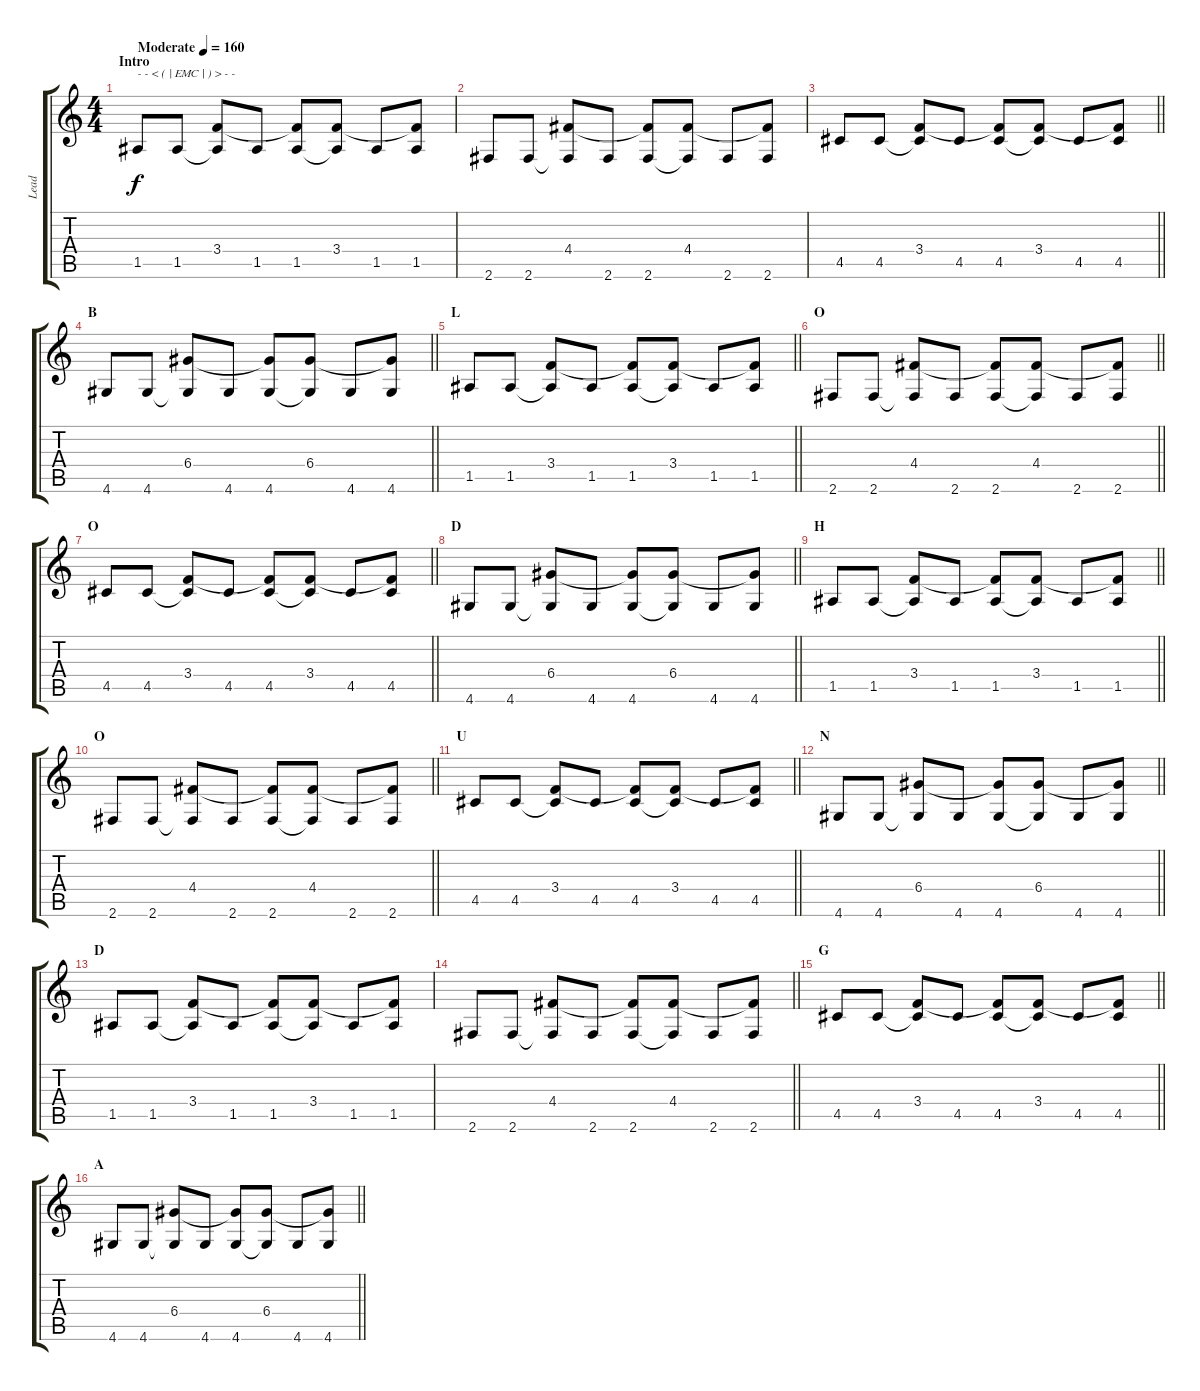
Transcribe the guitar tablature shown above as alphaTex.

\track ("Lead" "Lead") {instrument overdrivenguitar}
\staff {score tabs}
\tuning (E4 B3 G3 D3 A2 E2) {hide}
\ts (4 4)
\section ("" "Intro")
\tempo (160 "Moderate")
\clef g2
\ks c
1.5.8{txt "- - < ( | EMC | ) > - - " dy f instrument overdrivenguitar} 1.5.8 (3.4 1.5{t}).8 1.5.8 (3.4{t} 1.5).8 (3.4 1.5{t}).8 1.5.8 (3.4{t} 1.5).8 |
2.6.8 2.6.8 (4.4 2.6{t}).8 2.6.8 (4.4{t} 2.6).8 (4.4 2.6{t}).8 2.6.8 (4.4{t} 2.6).8 |
\barLineRight lightlight
4.5.8 4.5.8 (3.4 4.5{t}).8 4.5.8 (3.4{t} 4.5).8 (3.4 4.5{t}).8 4.5.8 (3.4{t} 4.5).8 |
\section ("" "B")
\barLineRight lightlight
4.6.8 4.6.8 (6.4 4.6{t}).8 4.6.8 (6.4{t} 4.6).8 (6.4 4.6{t}).8 4.6.8 (6.4{t} 4.6).8 |
\section ("" "L")
\barLineRight lightlight
1.5.8 1.5.8 (3.4 1.5{t}).8 1.5.8 (3.4{t} 1.5).8 (3.4 1.5{t}).8 1.5.8 (3.4{t} 1.5).8 |
\section ("" "O")
\barLineRight lightlight
2.6.8 2.6.8 (4.4 2.6{t}).8 2.6.8 (4.4{t} 2.6).8 (4.4 2.6{t}).8 2.6.8 (4.4{t} 2.6).8 |
\section ("" "O")
\barLineRight lightlight
4.5.8 4.5.8 (3.4 4.5{t}).8 4.5.8 (3.4{t} 4.5).8 (3.4 4.5{t}).8 4.5.8 (3.4{t} 4.5).8 |
\section ("" "D")
\barLineRight lightlight
4.6.8 4.6.8 (6.4 4.6{t}).8 4.6.8 (6.4{t} 4.6).8 (6.4 4.6{t}).8 4.6.8 (6.4{t} 4.6).8 |
\section ("" "H")
\barLineRight lightlight
1.5.8 1.5.8 (3.4 1.5{t}).8 1.5.8 (3.4{t} 1.5).8 (3.4 1.5{t}).8 1.5.8 (3.4{t} 1.5).8 |
\section ("" "O")
\barLineRight lightlight
2.6.8 2.6.8 (4.4 2.6{t}).8 2.6.8 (4.4{t} 2.6).8 (4.4 2.6{t}).8 2.6.8 (4.4{t} 2.6).8 |
\section ("" "U")
\barLineRight lightlight
4.5.8 4.5.8 (3.4 4.5{t}).8 4.5.8 (3.4{t} 4.5).8 (3.4 4.5{t}).8 4.5.8 (3.4{t} 4.5).8 |
\section ("" "N")
\barLineRight lightlight
4.6.8 4.6.8 (6.4 4.6{t}).8 4.6.8 (6.4{t} 4.6).8 (6.4 4.6{t}).8 4.6.8 (6.4{t} 4.6).8 |
\section ("" "D")
1.5.8 1.5.8 (3.4 1.5{t}).8 1.5.8 (3.4{t} 1.5).8 (3.4 1.5{t}).8 1.5.8 (3.4{t} 1.5).8 |
\barLineRight lightlight
2.6.8 2.6.8 (4.4 2.6{t}).8 2.6.8 (4.4{t} 2.6).8 (4.4 2.6{t}).8 2.6.8 (4.4{t} 2.6).8 |
\section ("" "G")
\barLineRight lightlight
4.5.8 4.5.8 (3.4 4.5{t}).8 4.5.8 (3.4{t} 4.5).8 (3.4 4.5{t}).8 4.5.8 (3.4{t} 4.5).8 |
\section ("" "A")
\barLineRight lightlight
4.6.8 4.6.8 (6.4 4.6{t}).8 4.6.8 (6.4{t} 4.6).8 (6.4 4.6{t}).8 4.6.8 (6.4{t} 4.6).8
